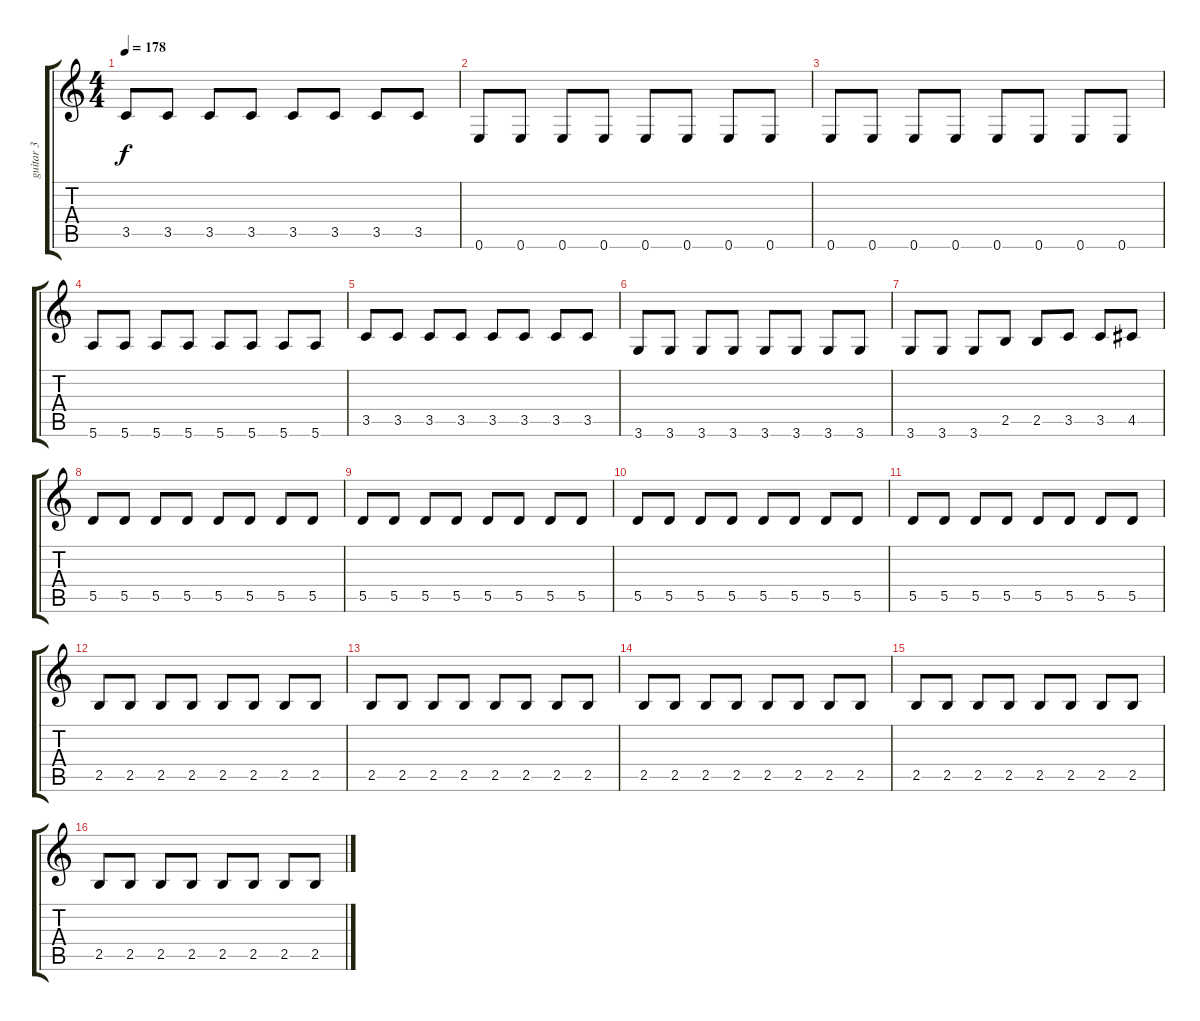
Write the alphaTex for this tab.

\track ("guitar 3" "guitar 3") {instrument electricbassfinger}
\staff {score tabs}
\tuning (E4 B3 G3 D3 A2 E2) {hide}
\ts (4 4)
\tempo 178
\clef g2
\ks c
3.5.8{dy f} 3.5.8 3.5.8 3.5.8 3.5.8 3.5.8 3.5.8 3.5.8 |
0.6.8 0.6.8 0.6.8 0.6.8 0.6.8 0.6.8 0.6.8 0.6.8 |
0.6.8 0.6.8 0.6.8 0.6.8 0.6.8 0.6.8 0.6.8 0.6.8 |
5.6.8 5.6.8 5.6.8 5.6.8 5.6.8 5.6.8 5.6.8 5.6.8 |
3.5.8 3.5.8 3.5.8 3.5.8 3.5.8 3.5.8 3.5.8 3.5.8 |
3.6.8 3.6.8 3.6.8 3.6.8 3.6.8 3.6.8 3.6.8 3.6.8 |
3.6.8 3.6.8 3.6.8 2.5.8 2.5.8 3.5.8 3.5.8 4.5.8 |
5.5.8 5.5.8 5.5.8 5.5.8 5.5.8 5.5.8 5.5.8 5.5.8 |
5.5.8 5.5.8 5.5.8 5.5.8 5.5.8 5.5.8 5.5.8 5.5.8 |
5.5.8 5.5.8 5.5.8 5.5.8 5.5.8 5.5.8 5.5.8 5.5.8 |
5.5.8 5.5.8 5.5.8 5.5.8 5.5.8 5.5.8 5.5.8 5.5.8 |
2.5.8 2.5.8 2.5.8 2.5.8 2.5.8 2.5.8 2.5.8 2.5.8 |
2.5.8 2.5.8 2.5.8 2.5.8 2.5.8 2.5.8 2.5.8 2.5.8 |
2.5.8 2.5.8 2.5.8 2.5.8 2.5.8 2.5.8 2.5.8 2.5.8 |
2.5.8 2.5.8 2.5.8 2.5.8 2.5.8 2.5.8 2.5.8 2.5.8 |
2.5.8 2.5.8 2.5.8 2.5.8 2.5.8 2.5.8 2.5.8 2.5.8
